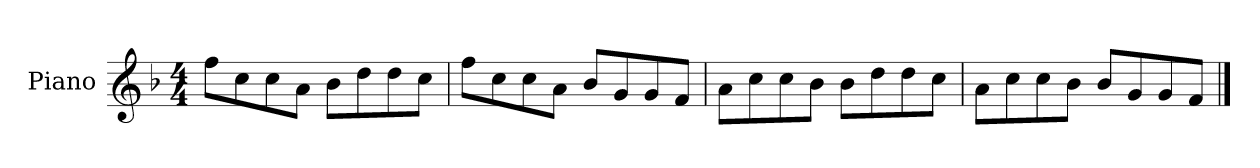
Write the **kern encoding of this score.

**kern
*part1
*staff1
*I"Piano
*I'P-no
*clefG2
*k[b-]
*M4/4
*MM90
=1
8ff\L
8cc\
8cc\
8a\J
8b-\L
8dd\
8dd\
8cc\J
=2
8ff\L
8cc\
8cc\
8a\J
8b-/L
8g/
8g/
8f/J
=3
8a\L
8cc\
8cc\
8b-\J
8b-\L
8dd\
8dd\
8cc\J
=4
8a\L
8cc\
8cc\
8b-\J
8b-/L
8g/
8g/
8f/J
==
*-
